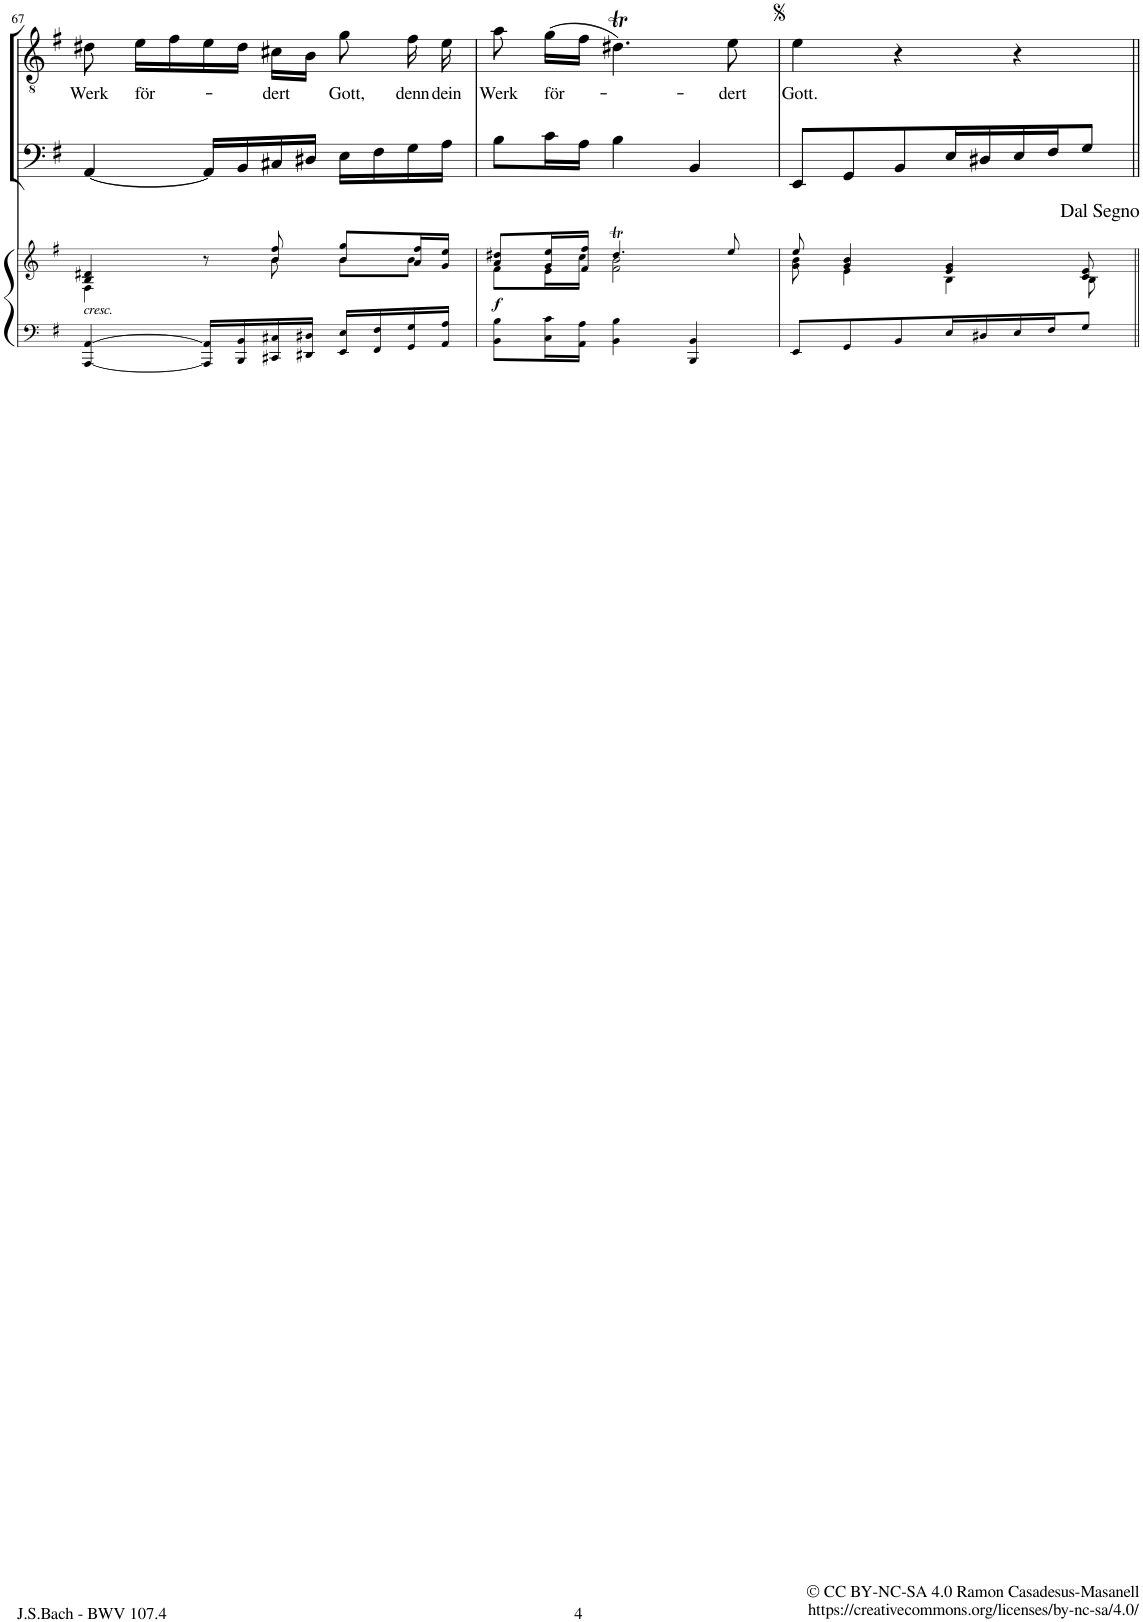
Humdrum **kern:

**kern	**kern	**dynam	**kern	**kern	**text
*part3	*part3	*part3	*part2	*part1	*part1
*staff4	*staff3	*staff3/4	*staff2	*staff1	*staff1
*I"Piano reduction	*	*	*I"Organo e Continuo	*I"Tenore	*
*I'Pno	*	*	*	*	*
!!LO:PB:g=z
*clefF4	*clefG2	*	*clefF4	*clefGv2	*
*k[f#]	*k[f#]	*	*k[f#]	*k[f#]	*
*M3/4	*M3/4	*	*M3/4	*M3/4	*
=67	=67	=67	=67	=67	=67
*	*^	*	*	*	*
!	!LO:TX:b:i:t=cresc.	!	!	!	!	!
!	!	!	!	!	!	!LO:LY:b
[<4AAA/ [4AA/	4B/ 4d#X/	4F#\	.	[<4AA/	8d#X\	Werk
!	!	!	!	!	!	!LO:LY:b
.	.	.	.	.	16e\LL	för-
.	.	.	.	.	16f#\	.
16AAA/] 16AA/]LL	8r	8ryy	.	16AA/LL]	16e\	.
16BBB/ 16BB/	.	.	.	16BB/	16d#\JJ	.
!	!	!	!	!	!	!LO:LY:b
16CC#X/ 16C#X/	8b/ 8ff#/	8b\	.	16C#X/	16c#X\LL	-dert
16DD#X/ 16D#X/JJ	.	.	.	16D#X/JJ	16B\JJ	.
!	!	!	!	!	!	!LO:LY:b
16EE/ 16E/LL	8b/ 8gg/L	8b\L	.	16E\LL	8g\	Gott,
16FF#/ 16F#/	.	.	.	16F#\	.	.
!	!	!	!	!	!	!LO:LY:b
16GG/ 16G/	16a/ 16ff#/L	8b\J	.	16G\	16f#\	denn
!	!	!	!	!	!	!LO:LY:b
16AA/ 16A/JJ	16g/ 16ee/JJ	.	.	16A\JJ	16e\	dein
=68	=68	=68	=68	=68	=68	=68
!	!	!	!LO:DY:b	!	!	!LO:LY:b
8BB\ 8B\L	8a/ 8dd#X/L	8f#\L	f	8B\L	8a\	Werk
!	!	!	!	!	!	!LO:LY:b
16C\ 16c\L	16g/ 16ee/L	16e\L	.	16c\L	(16g\LL	för-
16AA\ 16A\JJ	16f#/ 16ff#/JJ	16cc\JJ	.	16A\JJ	16f#\JJ	.
4BB\ 4B\	4.dd#t/	2f#\ 2b\	.	4B\	4.d#Xt\)	.
4BBB/ 4BB/	.	.	.	4BB/	.	.
!	!	!	!	!	!	!LO:LY:b
.	8ee/	.	.	.	8e\	-dert
=69	=69	=69	=69	=69	=69	=69
!	!	!	!	!	!	!LO:LY:b
8EE/L	8ee/	8g\ 8b\	.	8EE/L	4e\	Gott.
8GG/	4g/ 4b/	4e\	.	8GG/	.	.
8BB/	.	.	.	8BB/	4r	.
16E/L	4e/ 4g/	4B\	.	16E/L	.	.
16D#X/	.	.	.	16D#X/	.	.
16E/	.	.	.	16E/	4r	.
16F#/J	.	.	.	16F#/J	.	.
8G/J	8c/ 8e/	8B\	.	8G/J	.	.
*	*v	*v	*	*	*	*
=||	=||	=||	=||	=||	=||
*-	*-	*-	*-	*-	*-
